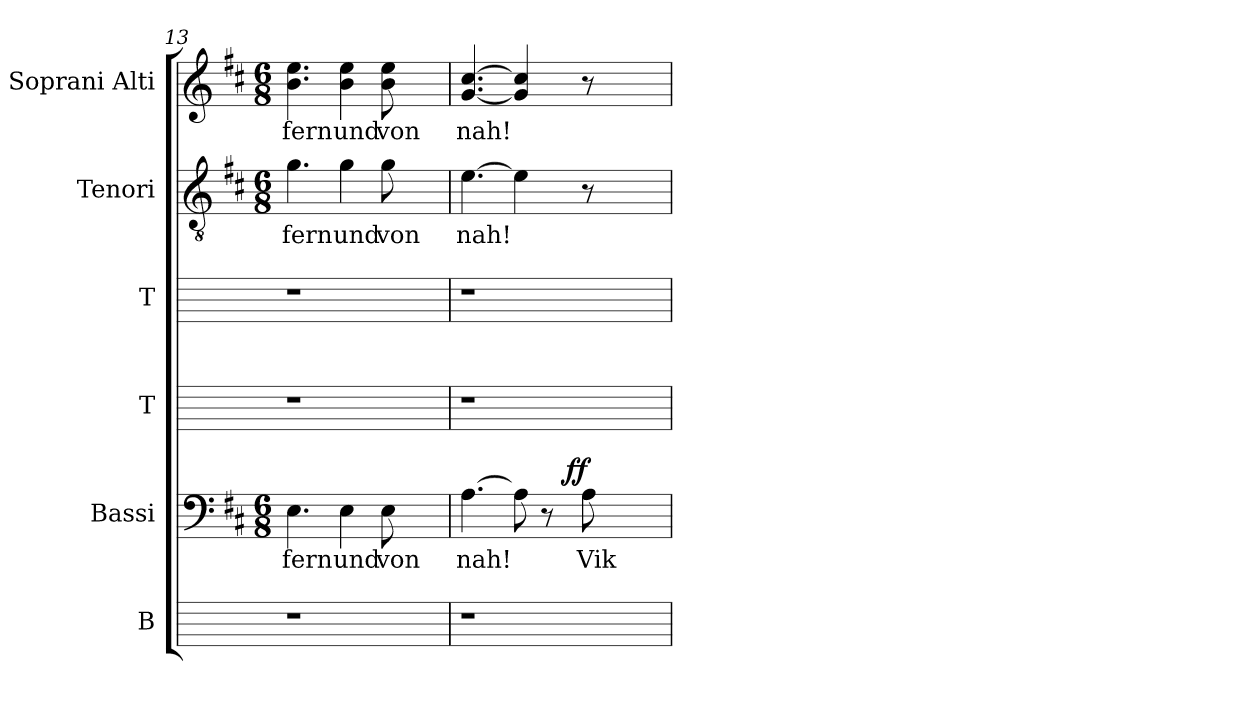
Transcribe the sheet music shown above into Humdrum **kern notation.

**kern	**kern	**text	**dynam	**kern	**kern	**kern	**text	**kern	**text
*part6	*part5	*part5	*part5	*part4	*part3	*part2	*part2	*part1	*part1
*staff6	*staff5	*staff5	*staff5	*staff4	*staff3	*staff2	*staff2	*staff1	*staff1
*I"B	*I"Bassi	*	*	*I"T	*I"T	*I"Tenori	*	*I"Soprani  Alti	*
*I'B	*I'B	*	*	*I'T	*I'T	*I'T	*	*I'S  A	*
*	*clefF4	*	*	*	*	*clefGv2	*	*clefG2	*
*	*k[f#c#]	*	*	*	*	*k[f#c#]	*	*k[f#c#]	*
*	*D:	*	*	*	*	*D:	*	*D:	*
*	*M6/8	*	*	*	*	*M6/8	*	*M6/8	*
=13	=13	=13	=13	=13	=13	=13	=13	=13	=13
!	!	!LO:LY:b:cj	!	!	!	!	!LO:LY:b:cj	!	!LO:LY:b:cj
1r	4.E\	fern	.	1r	1r	4.g\	fern	4.ee\ 4.b\	fern
!	!	!LO:LY:b:cj	!	!	!	!	!LO:LY:b:cj	!	!LO:LY:b:cj
.	4E\	und	.	.	.	4g\	und	4ee\ 4b\	und
!	!	!LO:LY:b:cj	!	!	!	!	!LO:LY:b:cj	!	!LO:LY:b:cj
.	8E\	von	.	.	.	8g\	von	8ee\ 8b\	von
.	4ryy	.	.	.	.	4ryy	.	4ryy	.
=14	=14	=14	=14	=14	=14	=14	=14	=14	=14
!	!	!LO:LY:b:cj	!	!	!	!	!LO:LY:b:cj	!	!LO:LY:b:cj
*	*^	*	*	*	*	*	*	*	*
1r	[>4.A\	2ryy	nah!	.	1r	1r	[>4.e\	nah!	[>4.cc#/ [<4.g/	nah!
.	8A\]	.	.	.	.	.	4e\]	.	4cc#/] 4g/]	.
.	8r	16ryy	.	.	.	.	.	.	.	.
.	.	64ryy	.	.	.	.	.	.	.	.
!	!	!	!	!LO:DY:a	!	!	!	!	!	!
.	.	4ryy	.	ff	.	.	.	.	.	.
!	!	!	!LO:LY:b:cj	!	!	!	!	!	!	!
.	8A\	.	Vik-	.	.	.	8r	.	8r	.
.	4ryy	.	.	.	.	.	4ryy	.	4ryy	.
.	.	8ryy	.	.	.	.	.	.	.	.
.	.	32.ryy	.	.	.	.	.	.	.	.
*	*v	*v	*	*	*	*	*	*	*	*
=	=	=	=	=	=	=	=	=	=
*-	*-	*-	*-	*-	*-	*-	*-	*-	*-
